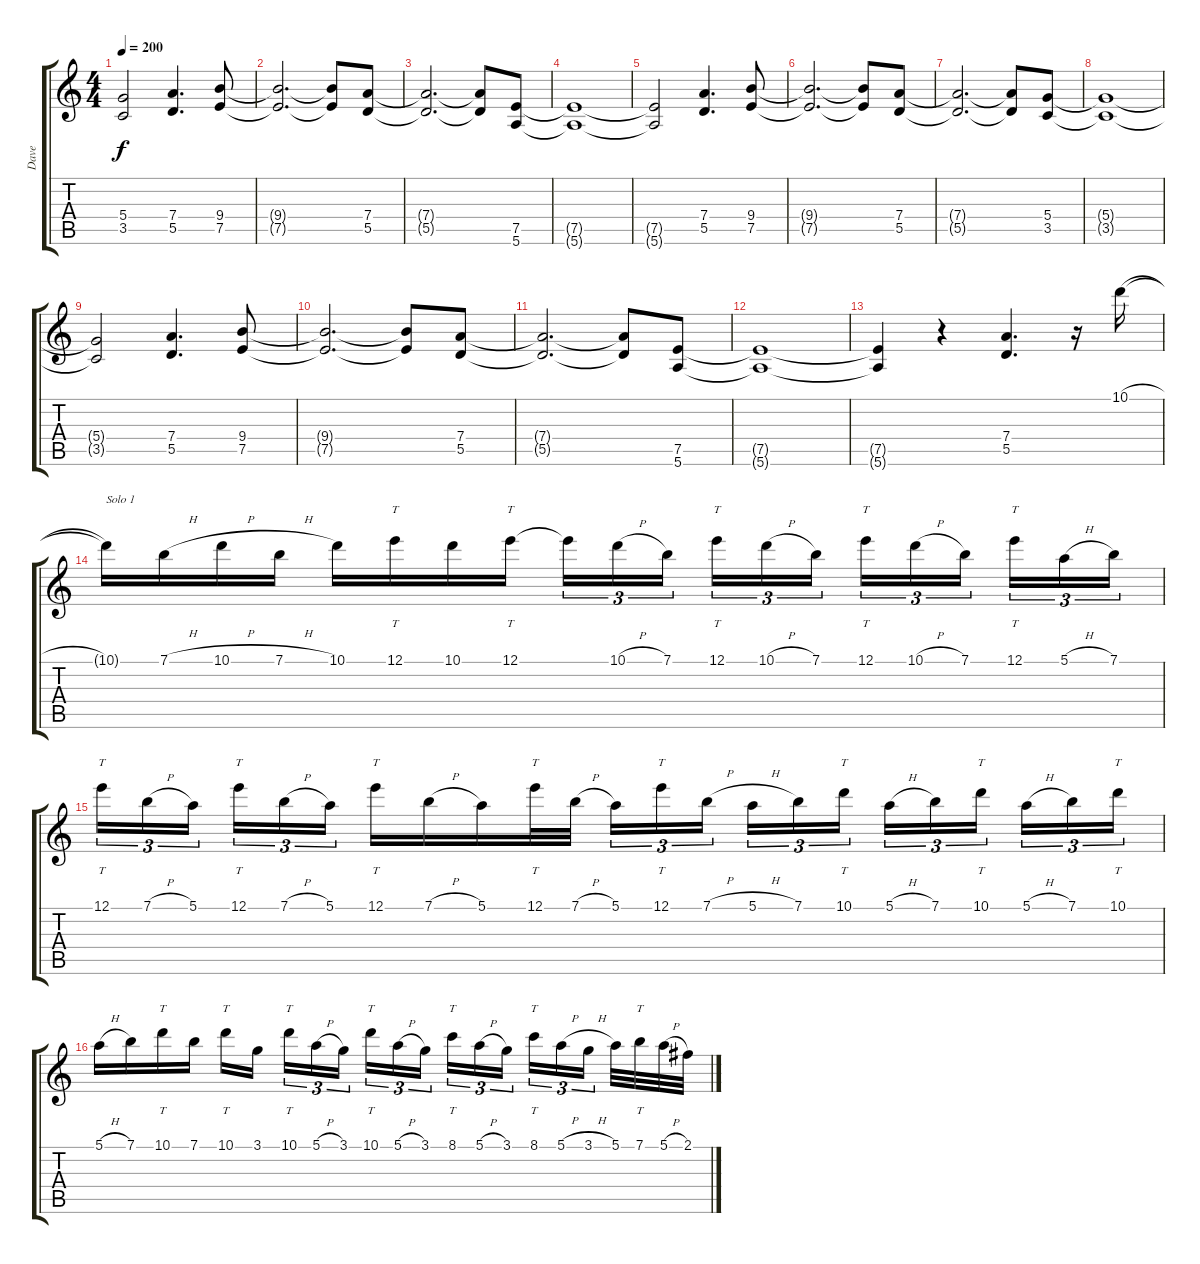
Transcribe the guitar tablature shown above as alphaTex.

\track ("Dave " "Dave ") {instrument distortionguitar}
\staff {score tabs}
\tuning (E4 B3 G3 D3 A2 E2) {hide}
\ts (4 4)
\tempo 200
\clef g2
\ks c
(5.4{t} 3.5{t}).2{dy f} (7.4 5.5).4{d} (9.4 7.5).8 |
(9.4{t} 7.5{t}).2{d} (9.4{t} 7.5{t}).8 (7.4 5.5).8 |
(7.4{t} 5.5{t}).2{d} (7.4{t} 5.5{t}).8 (7.5 5.6).8 |
(7.5{t} 5.6{t}).1 |
(7.5{t} 5.6{t}).2 (7.4 5.5).4{d} (9.4 7.5).8 |
(9.4{t} 7.5{t}).2{d} (9.4{t} 7.5{t}).8 (7.4 5.5).8 |
(7.4{t} 5.5{t}).2{d} (7.4{t} 5.5{t}).8 (5.4 3.5).8 |
(5.4{t} 3.5{t}).1 |
(5.4{t} 3.5{t}).2 (7.4 5.5).4{d} (9.4 7.5).8 |
(9.4{t} 7.5{t}).2{d} (9.4{t} 7.5{t}).8 (7.4 5.5).8 |
(7.4{t} 5.5{t}).2{d} (7.4{t} 5.5{t}).8 (7.5 5.6).8 |
(7.5{t} 5.6{t}).1 |
(7.5{t} 5.6{t}).4 r.4 (7.4 5.5).4{d} r.16 10.1{h}.16 |
10.1{t}.16{txt "Solo 1"} 7.1{h}.16 10.1{h}.16 7.1{h}.16 10.1.16 12.1.16{tt} 10.1.16 12.1.16{tt} 12.1{t}.16{tu (3 2)} 10.1{h}.16{tu (3 2)} 7.1.16{tu (3 2) beam splitsecondary} 12.1.16{tt tu (3 2)} 10.1{h}.16{tu (3 2)} 7.1.16{tu (3 2)} 12.1.16{tt tu (3 2)} 10.1{h}.16{tu (3 2)} 7.1.16{tu (3 2) beam splitsecondary} 12.1.16{tt tu (3 2)} 5.1{h}.16{tu (3 2)} 7.1.16{tu (3 2)} |
12.1.16{tt tu (3 2)} 7.1{h}.16{tu (3 2)} 5.1.16{tu (3 2) beam splitsecondary} 12.1.16{tt tu (3 2)} 7.1{h}.16{tu (3 2)} 5.1.16{tu (3 2)} 12.1.16{tt} 7.1{h}.16 5.1.16 12.1.32{tt} 7.1{h}.32 5.1.16{tu (3 2)} 12.1.16{tt tu (3 2)} 7.1{h}.16{tu (3 2) beam splitsecondary} 5.1{h}.16{tu (3 2)} 7.1.16{tu (3 2)} 10.1.16{tt tu (3 2)} 5.1{h}.16{tu (3 2)} 7.1.16{tu (3 2)} 10.1.16{tt tu (3 2) beam splitsecondary} 5.1{h}.16{tu (3 2)} 7.1.16{tu (3 2)} 10.1.16{tt tu (3 2)} |
5.1{h}.16 7.1.16 10.1.16{tt} 7.1.16 10.1.16{tt} 3.1.16{beam splitsecondary} 10.1.16{tt tu (3 2)} 5.1{h}.16{tu (3 2)} 3.1.16{tu (3 2)} 10.1.16{tt tu (3 2)} 5.1{h}.16{tu (3 2)} 3.1.16{tu (3 2) beam splitsecondary} 8.1.16{tt tu (3 2)} 5.1{h}.16{tu (3 2)} 3.1.16{tu (3 2)} 8.1.16{tt tu (3 2)} 5.1{h}.16{tu (3 2)} 3.1{h}.16{tu (3 2) beam splitsecondary} 5.1.32 7.1.32{tt} 5.1{h}.32 2.1{h}.32
